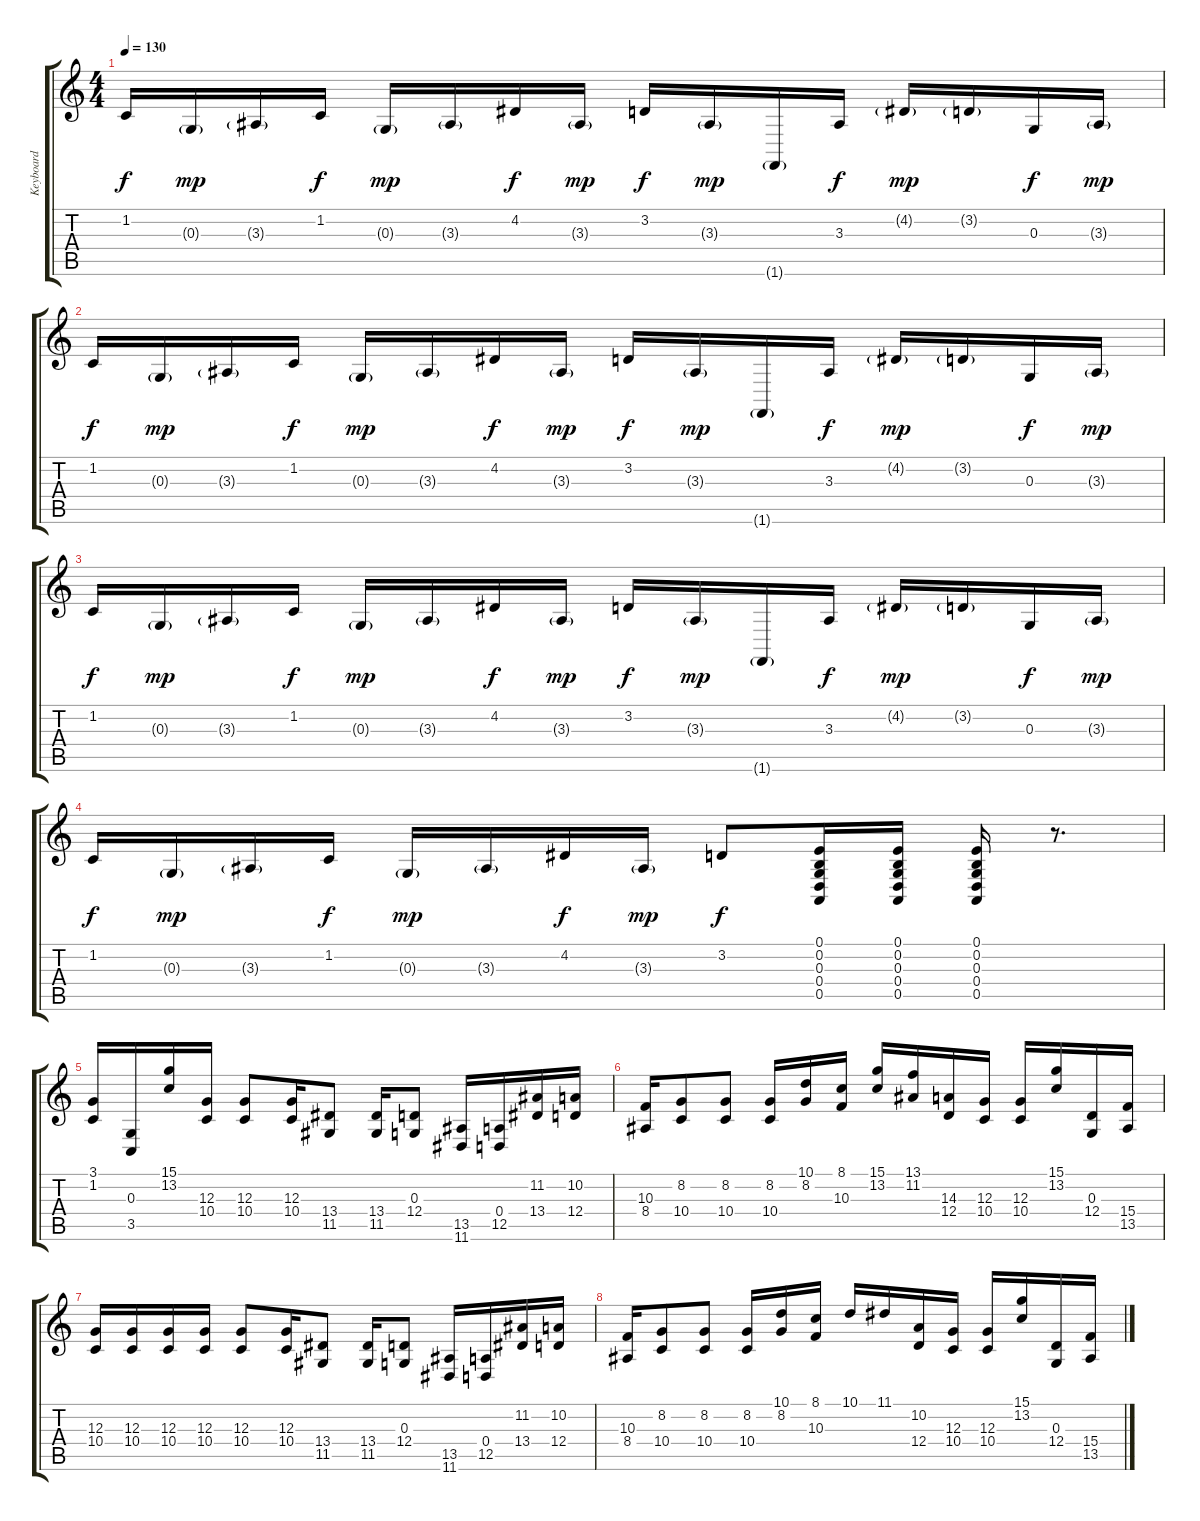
\track ("Keyboard" "Keyboard") {instrument lead2sawtooth}
\staff {score tabs}
\tuning (E4 B3 G3 D3 A2 E2) {hide}
\ts (4 4)
\tempo 130
\clef g2
\ks c
1.2.16{dy f} 0.3{g}.16{dy mp} 3.3{g}.16 1.2.16{dy f} 0.3{g}.16{dy mp} 3.3{g}.16 4.2.16{dy f} 3.3{g}.16{dy mp} 3.2.16{dy f} 3.3{g}.16{dy mp} 1.6{g}.16 3.3.16{dy f} 4.2{g}.16{dy mp} 3.2{g}.16 0.3.16{dy f} 3.3{g}.16{dy mp} |
1.2.16{dy f} 0.3{g}.16{dy mp} 3.3{g}.16 1.2.16{dy f} 0.3{g}.16{dy mp} 3.3{g}.16 4.2.16{dy f} 3.3{g}.16{dy mp} 3.2.16{dy f} 3.3{g}.16{dy mp} 1.6{g}.16 3.3.16{dy f} 4.2{g}.16{dy mp} 3.2{g}.16 0.3.16{dy f} 3.3{g}.16{dy mp} |
1.2.16{dy f} 0.3{g}.16{dy mp} 3.3{g}.16 1.2.16{dy f} 0.3{g}.16{dy mp} 3.3{g}.16 4.2.16{dy f} 3.3{g}.16{dy mp} 3.2.16{dy f} 3.3{g}.16{dy mp} 1.6{g}.16 3.3.16{dy f} 4.2{g}.16{dy mp} 3.2{g}.16 0.3.16{dy f} 3.3{g}.16{dy mp} |
1.2.16{dy f} 0.3{g}.16{dy mp} 3.3{g}.16 1.2.16{dy f} 0.3{g}.16{dy mp} 3.3{g}.16 4.2.16{dy f} 3.3{g}.16{dy mp} 3.2.8{dy f} (0.1 0.2 0.3 0.4 0.5).16{instrument gunshot} (0.1 0.2 0.3 0.4 0.5).16 (0.1 0.2 0.3 0.4 0.5).16 r.8{d} |
(3.1 1.2).16{volume 13 instrument lead5charang} (0.3 3.5).16 (15.1 13.2).16 (12.3 10.4).16 (12.3 10.4).8 (12.3 10.4).16 (13.4 11.5).8 (13.4 11.5).16 (0.3 12.4).8 (13.5 11.6).16 (0.4 12.5).16 (11.2 13.4).16 (10.2 12.4).16 |
(10.3 8.4).16 (8.2 10.4).8 (8.2 10.4).8 (8.2 10.4).16 (10.1 8.2).16 (8.1 10.3).16 (15.1 13.2).16 (13.1 11.2).16 (14.3 12.4).16 (12.3 10.4).16 (12.3 10.4).16 (15.1 13.2).16 (0.3 12.4).16 (15.4 13.5).16 |
(12.3 10.4).16 (12.3 10.4).16 (12.3 10.4).16 (12.3 10.4).16 (12.3 10.4).8 (12.3 10.4).16 (13.4 11.5).8 (13.4 11.5).16 (0.3 12.4).8 (13.5 11.6).16 (0.4 12.5).16 (11.2 13.4).16 (10.2 12.4).16 |
(10.3 8.4).16 (8.2 10.4).8 (8.2 10.4).8 (8.2 10.4).16 (10.1 8.2).16 (8.1 10.3).16 10.1.16 11.1.16 (10.2 12.4).16 (12.3 10.4).16 (12.3 10.4).16 (15.1 13.2).16 (0.3 12.4).16 (15.4 13.5).16
